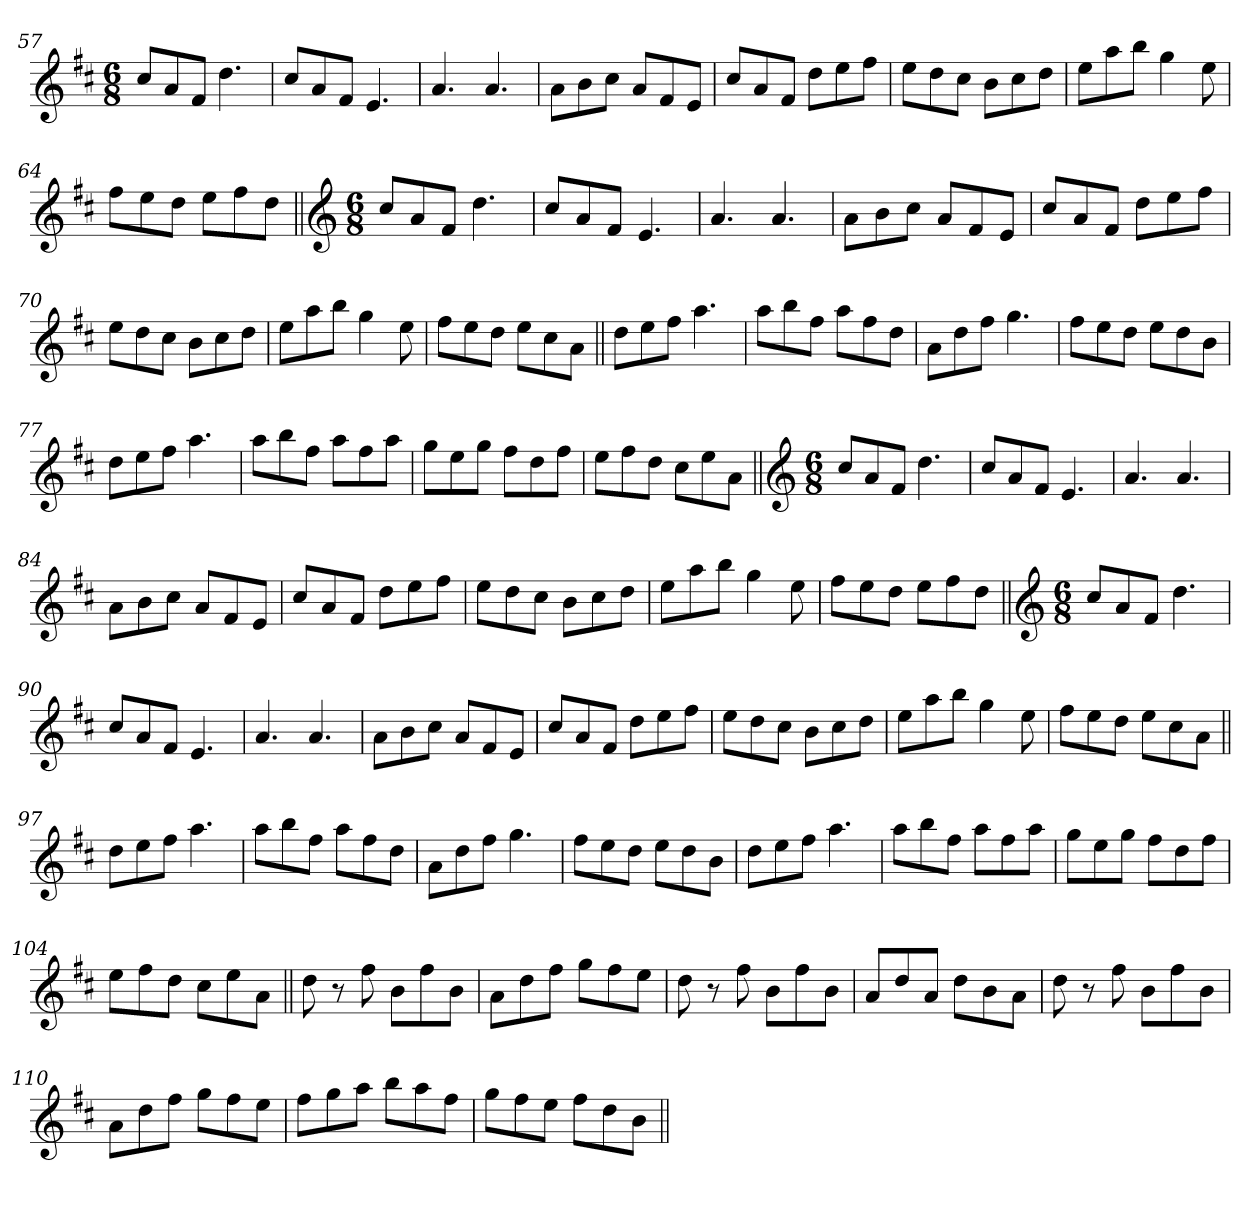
**kern
*part1
*staff1
*clefG2
*k[f#c#]
*D:
*M6/8
=57
8cc#/L
8a/
8f#/J
4.dd\
=58
8cc#/L
8a/
8f#/J
4.e/
=59
4.a/
4.a/
=60
8a\L
8b\
8cc#\J
8a/L
8f#/
8e/J
=61
8cc#/L
8a/
8f#/J
8dd\L
8ee\
8ff#\J
=62
8ee\L
8dd\
8cc#\J
8b\L
8cc#\
8dd\J
!!LO:LB:g=z
=63
8ee\L
8aa\
8bb\J
4gg\
8ee\
=64
8ff#\L
8ee\
8dd\J
8ee\L
8ff#\
8dd\J
=65||
*clefG2
*M6/8
8cc#/L
8a/
8f#/J
4.dd\
=66
8cc#/L
8a/
8f#/J
4.e/
=67
4.a/
4.a/
=68
8a\L
8b\
8cc#\J
8a/L
8f#/
8e/J
=69
8cc#/L
8a/
8f#/J
8dd\L
8ee\
8ff#\J
!!LO:PB:g=z
=70
8ee\L
8dd\
8cc#\J
8b\L
8cc#\
8dd\J
=71
8ee\L
8aa\
8bb\J
4gg\
8ee\
=72
8ff#\L
8ee\
8dd\J
8ee\L
8cc#\
8a\J
=73||
8dd\L
8ee\
8ff#\J
4.aa\
=74
8aa\L
8bb\
8ff#\J
8aa\L
8ff#\
8dd\J
=75
8a\L
8dd\
8ff#\J
4.gg\
=76
8ff#\L
8ee\
8dd\J
8ee\L
8dd\
8b\J
!!LO:LB:g=z
=77
8dd\L
8ee\
8ff#\J
4.aa\
=78
8aa\L
8bb\
8ff#\J
8aa\L
8ff#\
8aa\J
=79
8gg\L
8ee\
8gg\J
8ff#\L
8dd\
8ff#\J
=80
8ee\L
8ff#\
8dd\J
8cc#\L
8ee\
8a\J
=81||
*clefG2
*M6/8
8cc#/L
8a/
8f#/J
4.dd\
=82
8cc#/L
8a/
8f#/J
4.e/
=83
4.a/
4.a/
!!LO:LB:g=z
=84
8a\L
8b\
8cc#\J
8a/L
8f#/
8e/J
=85
8cc#/L
8a/
8f#/J
8dd\L
8ee\
8ff#\J
=86
8ee\L
8dd\
8cc#\J
8b\L
8cc#\
8dd\J
=87
8ee\L
8aa\
8bb\J
4gg\
8ee\
=88
8ff#\L
8ee\
8dd\J
8ee\L
8ff#\
8dd\J
=89||
*clefG2
*M6/8
8cc#/L
8a/
8f#/J
4.dd\
!!LO:LB:g=z
=90
8cc#/L
8a/
8f#/J
4.e/
=91
4.a/
4.a/
=92
8a\L
8b\
8cc#\J
8a/L
8f#/
8e/J
=93
8cc#/L
8a/
8f#/J
8dd\L
8ee\
8ff#\J
=94
8ee\L
8dd\
8cc#\J
8b\L
8cc#\
8dd\J
=95
8ee\L
8aa\
8bb\J
4gg\
8ee\
=96
8ff#\L
8ee\
8dd\J
8ee\L
8cc#\
8a\J
!!LO:LB:g=z
=97||
8dd\L
8ee\
8ff#\J
4.aa\
=98
8aa\L
8bb\
8ff#\J
8aa\L
8ff#\
8dd\J
=99
8a\L
8dd\
8ff#\J
4.gg\
=100
8ff#\L
8ee\
8dd\J
8ee\L
8dd\
8b\J
=101
8dd\L
8ee\
8ff#\J
4.aa\
=102
8aa\L
8bb\
8ff#\J
8aa\L
8ff#\
8aa\J
=103
8gg\L
8ee\
8gg\J
8ff#\L
8dd\
8ff#\J
!!LO:LB:g=z
=104
8ee\L
8ff#\
8dd\J
8cc#\L
8ee\
8a\J
=105||
8dd\
8r
8ff#\
8b\L
8ff#\
8b\J
=106
8a\L
8dd\
8ff#\J
8gg\L
8ff#\
8ee\J
=107
8dd\
8r
8ff#\
8b\L
8ff#\
8b\J
=108
8a/L
8dd/
8a/J
8dd\L
8b\
8a\J
=109
8dd\
8r
8ff#\
8b\L
8ff#\
8b\J
!!LO:LB:g=z
=110
8a\L
8dd\
8ff#\J
8gg\L
8ff#\
8ee\J
=111
8ff#\L
8gg\
8aa\J
8bb\L
8aa\
8ff#\J
=112
8gg\L
8ff#\
8ee\J
8ff#\L
8dd\
8b\J
=||
*-
